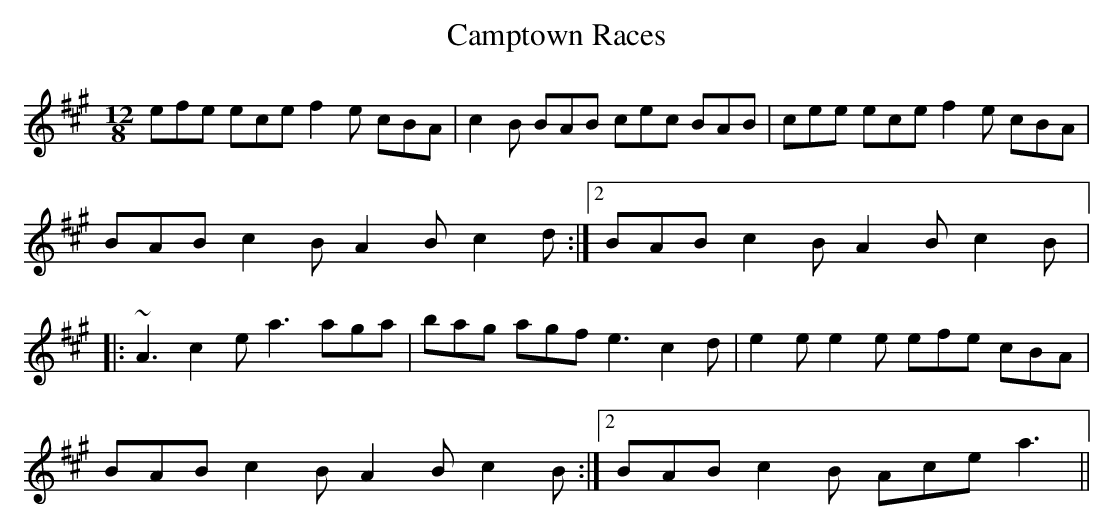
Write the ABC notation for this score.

X:1
T:Camptown Races
M:12/8
L:1/8
K:A
efe ece f2 e cBA|c2 B BAB cec BAB|cee ece f2 e cBA|
1BAB c2 B A2 B c2 d:|2BAB c2 B A2 B c2 B|:
~A3 c2 e a3 aga|bag agf e3 c2 d|e2 e e2 e efe cBA|
1BAB c2 B A2 B c2 B:|2BAB c2 B Ace a3||
